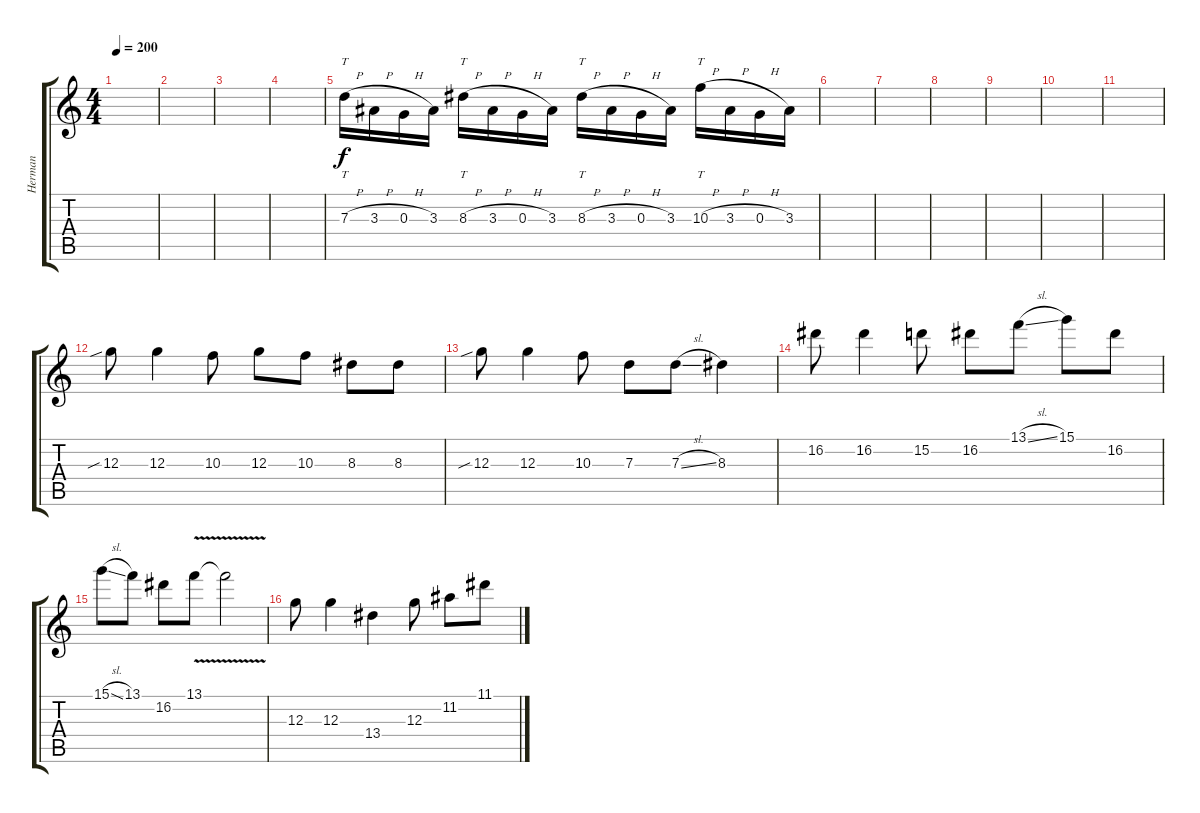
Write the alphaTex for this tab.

\track ("Herman" "Herman") {instrument overdrivenguitar}
\staff {score tabs}
\tuning (E4 B3 G3 D3 A2 E2) {hide}
\ts (4 4)
\tempo 200
\clef g2
\ks c
|
|
|
|
7.3{h}.16{tt} 3.3{h}.16 0.3{h}.16 3.3.16 8.3{h}.16{tt} 3.3{h}.16 0.3{h}.16 3.3.16 8.3{h}.16{tt} 3.3{h}.16 0.3{h}.16 3.3.16 10.3{h}.16{tt} 3.3{h}.16 0.3{h}.16 3.3.16 |
|
|
|
|
|
|
12.3{sib}.8 12.3.4 10.3.8 12.3.8 10.3.8 8.3.8 8.3.8 |
12.3{sib}.8 12.3.4 10.3.8 7.3.8 7.3{sl}.8 8.3.4 |
16.2.8 16.2.4 15.2.8 16.2.8 13.1{sl}.8 15.1.8 16.2.8 |
15.1{sl}.8 13.1.8 16.2.8 13.1{v}.8 13.1{t}.2 |
12.3.8 12.3.4 13.4.4 12.3.8 11.2.8 11.1{sl}.8
